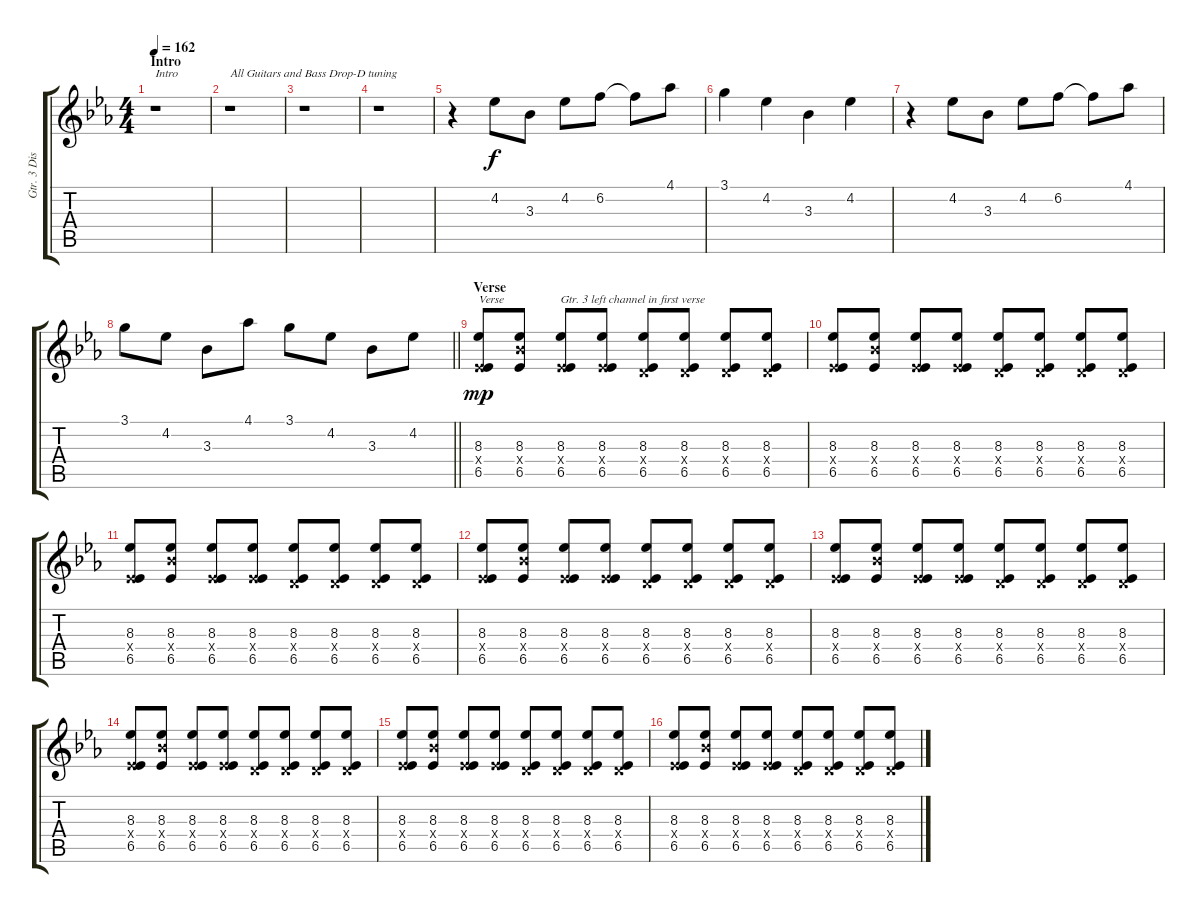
\track ("Gtr. 3 Distortion" "Gtr. 3 Dis") {instrument distortionguitar}
\staff {score tabs}
\tuning (E4 B3 G3 D3 A2 D2) {hide}
\ts (4 4)
\section ("" "Intro")
\tempo 162
\clef g2
\ks eb
r.1{txt "Intro" dy f instrument distortionguitar} |
r.1{txt "All Guitars and Bass Drop-D tuning"} |
r.1 |
r.1 |
r.4 4.2.8 3.3.8 4.2.8 6.2.8 6.2{t}.8 4.1.8 |
3.1.4 4.2.4 3.3.4 4.2.4 |
r.4 4.2.8 3.3.8 4.2.8 6.2.8 6.2{t}.8 4.1.8 |
\barLineRight lightlight
3.1.8 4.2.8 3.3.8 4.1.8 3.1.8 4.2.8 3.3.8 4.2.8 |
\section ("" "Verse")
(8.3 1.4{x} 6.5).8{txt "Verse" dy mp balance 0} (8.3 8.4{x} 6.5).8 (8.3 1.4{x} 6.5).8{txt "Gtr. 3 left channel in first verse"} (8.3 1.4{x} 6.5).8 (8.3 0.4{x} 6.5).8 (8.3 0.4{x} 6.5).8 (8.3 0.4{x} 6.5).8 (8.3 0.4{x} 6.5).8 |
(8.3 1.4{x} 6.5).8{balance 0} (8.3 8.4{x} 6.5).8 (8.3 1.4{x} 6.5).8 (8.3 1.4{x} 6.5).8 (8.3 0.4{x} 6.5).8 (8.3 0.4{x} 6.5).8 (8.3 0.4{x} 6.5).8 (8.3 0.4{x} 6.5).8 |
(8.3 1.4{x} 6.5).8{balance 0} (8.3 8.4{x} 6.5).8 (8.3 1.4{x} 6.5).8 (8.3 1.4{x} 6.5).8 (8.3 0.4{x} 6.5).8 (8.3 0.4{x} 6.5).8 (8.3 0.4{x} 6.5).8 (8.3 0.4{x} 6.5).8 |
(8.3 1.4{x} 6.5).8{balance 0} (8.3 8.4{x} 6.5).8 (8.3 1.4{x} 6.5).8 (8.3 1.4{x} 6.5).8 (8.3 0.4{x} 6.5).8 (8.3 0.4{x} 6.5).8 (8.3 0.4{x} 6.5).8 (8.3 0.4{x} 6.5).8 |
(8.3 1.4{x} 6.5).8{balance 0} (8.3 8.4{x} 6.5).8 (8.3 1.4{x} 6.5).8 (8.3 1.4{x} 6.5).8 (8.3 0.4{x} 6.5).8 (8.3 0.4{x} 6.5).8 (8.3 0.4{x} 6.5).8 (8.3 0.4{x} 6.5).8 |
(8.3 1.4{x} 6.5).8{balance 0} (8.3 8.4{x} 6.5).8 (8.3 1.4{x} 6.5).8 (8.3 1.4{x} 6.5).8 (8.3 0.4{x} 6.5).8 (8.3 0.4{x} 6.5).8 (8.3 0.4{x} 6.5).8 (8.3 0.4{x} 6.5).8 |
(8.3 1.4{x} 6.5).8{balance 0} (8.3 8.4{x} 6.5).8 (8.3 1.4{x} 6.5).8 (8.3 1.4{x} 6.5).8 (8.3 0.4{x} 6.5).8 (8.3 0.4{x} 6.5).8 (8.3 0.4{x} 6.5).8 (8.3 0.4{x} 6.5).8 |
(8.3 1.4{x} 6.5).8{balance 0} (8.3 8.4{x} 6.5).8 (8.3 1.4{x} 6.5).8 (8.3 1.4{x} 6.5).8 (8.3 0.4{x} 6.5).8 (8.3 0.4{x} 6.5).8 (8.3 0.4{x} 6.5).8 (8.3 0.4{x} 6.5).8
